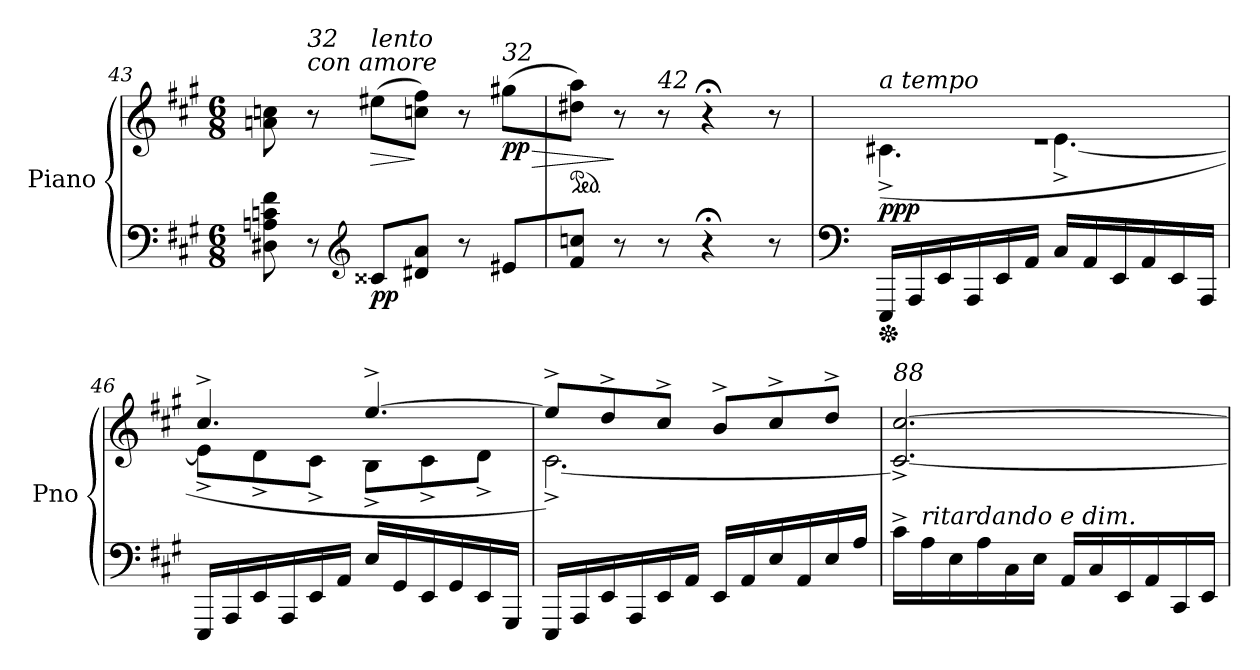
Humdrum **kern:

**kern	**kern	**dynam
*part1	*part1	*part1
*staff2	*staff1	*staff1/2
*I"Piano	*	*
*I'Pno	*	*
!!LO:LB:g=z
*clefF4	*clefG2	*
*k[f#c#g#]	*k[f#c#g#]	*
*M6/8	*M6/8	*
=43	=43	=43
8D#X\ 8An\ 8cn\ 8f#\	8an\ 8ccn\	.
!	!LO:TX:a:i:t=con amore	!
!	!LO:TX:a:i:t=32	!
8r	8r	.
*clefG2	*	*
!	!LO:TX:a:i:t=lento	!
!	!	!LO:HP:b
!	!	!LO:DY:n=1:b=2
!	!	!LO:DY:n=2:b
8c##X/L	(8ee#X\L	> p p
8d#X/ 8a/J	8ccn\ 8ff#\J)	]
8r	8r	.
!	!LO:TX:a:i:t=32	!
!	!	!LO:HP:b
!	!	!LO:DY:n=3:b
8e#X/L	(8gg#X\L	> pp
=44	=44	=44
*	*ped	*
8f#/ 8ccn/J	8dd#X\ 8aa\J)	.
8r	8r	]
!	!LO:TX:a:i:t=42	!
8r	8r	.
4r;<	4r;<	.
8r	8r	.
=45	=45	=45
*clefF4	*	*
*Xped	*	*
*	*^	*
!	!LO:TX:a:i:t=a tempo	!	!
!	!	!	!LO:DY:b
16EEE/LL	2.re	(4.c#X^\	ppp
16AAA/	.	.	.
16EE/	.	.	.
16AAA/	.	.	.
16EE/	.	.	.
16AA/JJ	.	.	.
16C#/LL	.	[4.e^\	.
16AA/	.	.	.
16EE/	.	.	.
16AA/	.	.	.
16EE/	.	.	.
16AAA/JJ	.	.	.
!!LO:LB:g=z	!!
=46	=46	=46	=46
16EEE/LL	4.cc#^/	8e^\L]	.
16AAA/	.	.	.
16EE/	.	8d^\	.
16AAA/	.	.	.
16EE/	.	8c#^\J	.
16AA/JJ	.	.	.
16E/LL	[4.ee^/	8B^\L	.
16GG#/	.	.	.
16EE/	.	8c#^\	.
16GG#/	.	.	.
16EE/	.	8d^\J	.
16GGG#/JJ	.	.	.
=47	=47	=47	=47
16EEE/LL	8ee^/L]	[2.c#^\)	.
16AAA/	.	.	.
16EE/	8dd^/	.	.
16AAA/	.	.	.
16EE/	8cc#^/J	.	.
16AA/JJ	.	.	.
16EE/LL	8b^/L	.	.
16AA/	.	.	.
16E/	8cc#^/	.	.
16AA/	.	.	.
16E/	8dd^/J	.	.
16A/JJ	.	.	.
*	*v	*v	*
!!LO:LB:g=z
=48	=48	=48
!	!LO:TX:a:i:t=88	!
16c#^\LL	2.c#/_^ [2.cc#/^	.
!LO:TX:a:i:t=ritardando e dim.	!	!
16A\	.	.
16E\	.	.
16A\	.	.
16C#\	.	.
16E\JJ	.	.
16AA/LL	.	.
16C#/	.	.
16EE/	.	.
16AA/	.	.
16CC#/	.	.
16EE/JJ	.	.
=	=	=
*-	*-	*-
